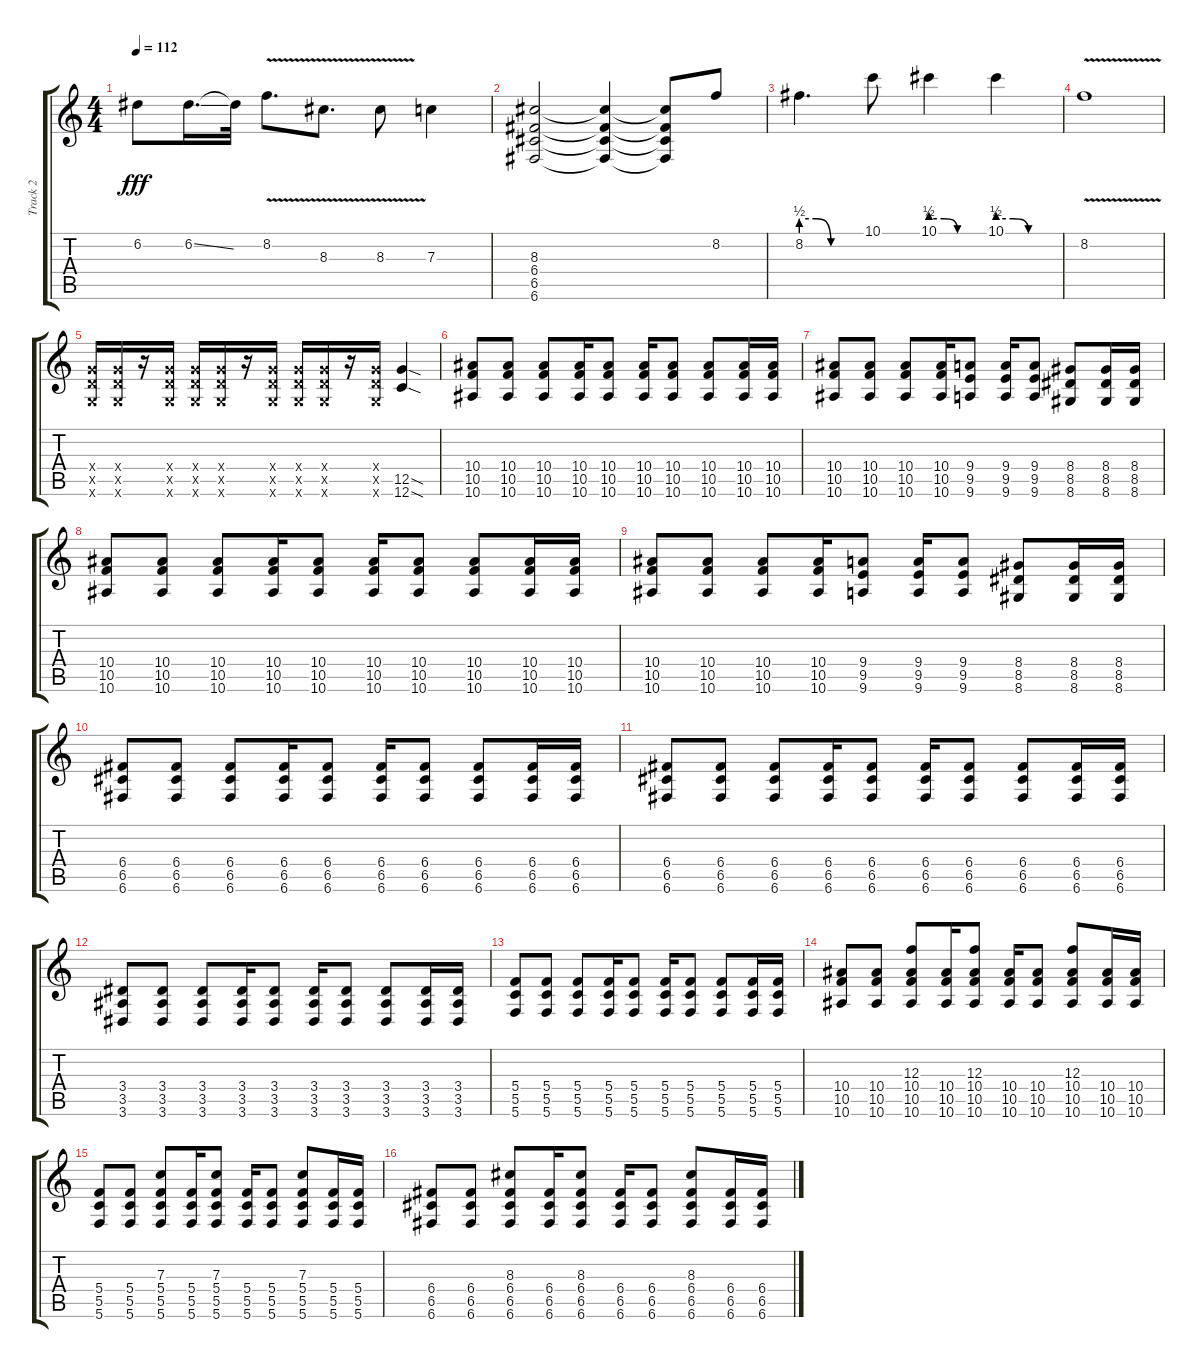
\track ("Track 2" "Track 2") {instrument electricguitarjazz}
\staff {score tabs}
\tuning (D4 A3 F3 C3 G2 C2) {hide}
\ts (4 4)
\tempo 112
\clef g2
\ks c
6.2.8{dy fff} 6.2{ss}.16{d} 6.2{t}.32 8.2{v}.8{d} 8.3{v}.8{d} 8.3{v}.8 7.3.4 |
(8.3 6.4 6.5 6.6).2 (8.3{t} 6.4{t} 6.5{t} 6.6{t}).4 (8.3{t} 6.4{t} 6.5{t} 6.6{t}).8 8.2.8 |
8.2{be (custom 0 2 15 2 30 0 60 0)}.4{d} 10.1.8 10.1{be (custom 0 2 15 2 30 0 60 0)}.4 10.1{be (custom 0 2 15 2 30 0 60 0)}.4 |
8.2{v}.1 |
(7.4{x} 7.5{x} 7.6{x}).16{volume 10 instrument overdrivenguitar} (7.4{x} 7.5{x} 7.6{x}).16 r.16 (7.4{x} 7.5{x} 7.6{x}).16 (7.4{x} 7.5{x} 7.6{x}).16 (7.4{x} 7.5{x} 7.6{x}).16 r.16 (7.4{x} 7.5{x} 7.6{x}).16 (7.4{x} 7.5{x} 7.6{x}).16 (7.4{x} 7.5{x} 7.6{x}).16 r.16 (7.4{x} 7.5{x} 7.6{x}).16 (12.5{sod} 12.6{sod}).4 |
(10.4 10.5 10.6).8 (10.4 10.5 10.6).8 (10.4 10.5 10.6).8 (10.4 10.5 10.6).16 (10.4 10.5 10.6).8 (10.4 10.5 10.6).16 (10.4 10.5 10.6).8 (10.4 10.5 10.6).8 (10.4 10.5 10.6).16 (10.4 10.5 10.6).16 |
(10.4 10.5 10.6).8 (10.4 10.5 10.6).8 (10.4 10.5 10.6).8 (10.4 10.5 10.6).16 (9.4 9.5 9.6).8 (9.4 9.5 9.6).16 (9.4 9.5 9.6).8 (8.4 8.5 8.6).8 (8.4 8.5 8.6).16 (8.4 8.5 8.6).16 |
(10.4 10.5 10.6).8 (10.4 10.5 10.6).8 (10.4 10.5 10.6).8 (10.4 10.5 10.6).16 (10.4 10.5 10.6).8 (10.4 10.5 10.6).16 (10.4 10.5 10.6).8 (10.4 10.5 10.6).8 (10.4 10.5 10.6).16 (10.4 10.5 10.6).16 |
(10.4 10.5 10.6).8 (10.4 10.5 10.6).8 (10.4 10.5 10.6).8 (10.4 10.5 10.6).16 (9.4 9.5 9.6).8 (9.4 9.5 9.6).16 (9.4 9.5 9.6).8 (8.4 8.5 8.6).8 (8.4 8.5 8.6).16 (8.4 8.5 8.6).16 |
(6.4 6.5 6.6).8 (6.4 6.5 6.6).8 (6.4 6.5 6.6).8 (6.4 6.5 6.6).16 (6.4 6.5 6.6).8 (6.4 6.5 6.6).16 (6.4 6.5 6.6).8 (6.4 6.5 6.6).8 (6.4 6.5 6.6).16 (6.4 6.5 6.6).16 |
(6.4 6.5 6.6).8 (6.4 6.5 6.6).8 (6.4 6.5 6.6).8 (6.4 6.5 6.6).16 (6.4 6.5 6.6).8 (6.4 6.5 6.6).16 (6.4 6.5 6.6).8 (6.4 6.5 6.6).8 (6.4 6.5 6.6).16 (6.4 6.5 6.6).16 |
(3.4 3.5 3.6).8 (3.4 3.5 3.6).8 (3.4 3.5 3.6).8 (3.4 3.5 3.6).16 (3.4 3.5 3.6).8 (3.4 3.5 3.6).16 (3.4 3.5 3.6).8 (3.4 3.5 3.6).8 (3.4 3.5 3.6).16 (3.4 3.5 3.6).16 |
(5.4 5.5 5.6).8 (5.4 5.5 5.6).8 (5.4 5.5 5.6).8 (5.4 5.5 5.6).16 (5.4 5.5 5.6).8 (5.4 5.5 5.6).16 (5.4 5.5 5.6).8 (5.4 5.5 5.6).8 (5.4 5.5 5.6).16 (5.4 5.5 5.6).16 |
(10.4 10.5 10.6).8{volume 13 instrument electricguitarclean} (10.4 10.5 10.6).8 (12.3 10.4 10.5 10.6).8 (10.4 10.5 10.6).16 (12.3 10.4 10.5 10.6).8 (10.4 10.5 10.6).16 (10.4 10.5 10.6).8 (12.3 10.4 10.5 10.6).8 (10.4 10.5 10.6).16 (10.4 10.5 10.6).16 |
(5.4 5.5 5.6).8 (5.4 5.5 5.6).8 (7.3 5.4 5.5 5.6).8 (5.4 5.5 5.6).16 (7.3 5.4 5.5 5.6).8 (5.4 5.5 5.6).16 (5.4 5.5 5.6).8 (7.3 5.4 5.5 5.6).8 (5.4 5.5 5.6).16 (5.4 5.5 5.6).16 |
(6.4 6.5 6.6).8 (6.4 6.5 6.6).8 (8.3 6.4 6.5 6.6).8 (6.4 6.5 6.6).16 (8.3 6.4 6.5 6.6).8 (6.4 6.5 6.6).16 (6.4 6.5 6.6).8 (8.3 6.4 6.5 6.6).8 (6.4 6.5 6.6).16 (6.4 6.5 6.6).16
